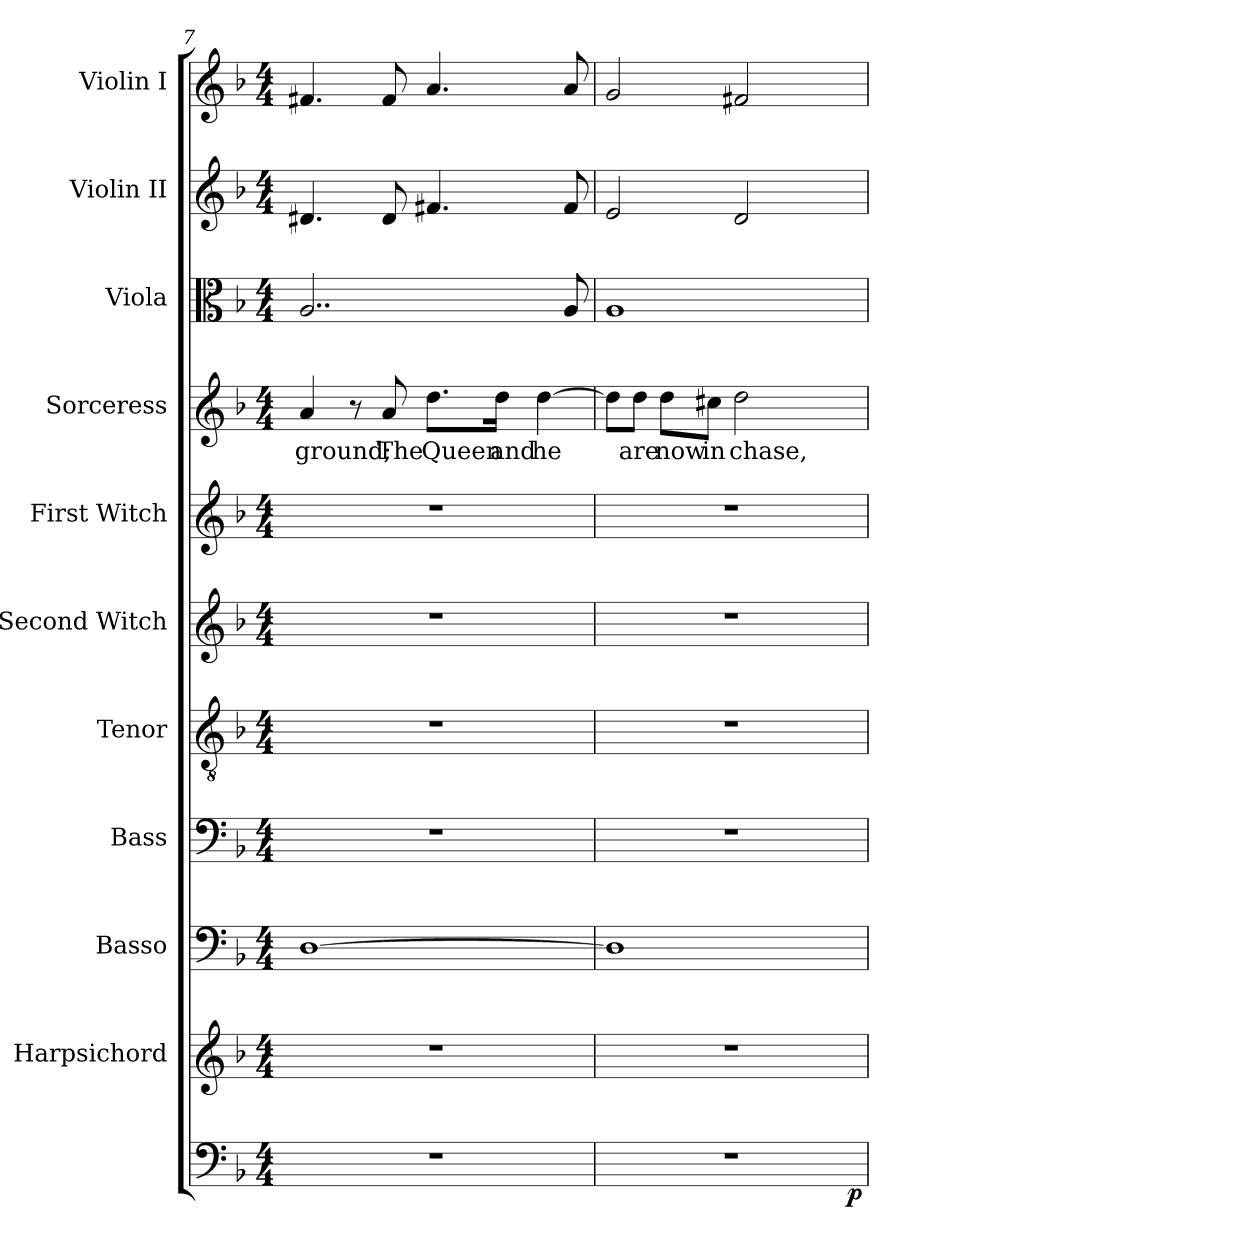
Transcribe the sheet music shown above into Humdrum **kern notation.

**kern	**dynam	**kern	**kern	**kern	**kern	**kern	**kern	**kern	**text	**kern	**kern	**kern
*part11	*part11	*part10	*part9	*part8	*part7	*part6	*part5	*part4	*part4	*part3	*part2	*part1
*staff11	*staff11	*staff10	*staff9	*staff8	*staff7	*staff6	*staff5	*staff4	*staff4	*staff3	*staff2	*staff1
*	*	*I"Harpsichord	*I"Basso	*I"Bass	*I"Tenor	*I"Second Witch	*I"First Witch	*I"Sorceress	*	*I"Viola	*I"Violin II	*I"Violin I
*	*	*I'Harps.	*I'Basso	*I'B.	*I'T.	*I'Witch-2	*I'Witch-1	*I'Sorcer.	*	*I'Vla.	*I'Vln. II	*I'Vln. I
*clefF4	*	*clefG2	*clefF4	*clefF4	*clefGv2	*clefG2	*clefG2	*clefG2	*	*clefC3	*clefG2	*clefG2
*	*	*	*	*	*ITrd7c12	*	*	*	*	*	*	*
*k[b-]	*	*k[b-]	*k[b-]	*k[b-]	*k[b-]	*k[b-]	*k[b-]	*k[b-]	*	*k[b-]	*k[b-]	*k[b-]
*d:	*	*d:	*d:	*d:	*d:	*d:	*d:	*d:	*	*d:	*d:	*d:
*M4/4	*	*M4/4	*M4/4	*M4/4	*M4/4	*M4/4	*M4/4	*M4/4	*	*M4/4	*M4/4	*M4/4
=7	=7	=7	=7	=7	=7	=7	=7	=7	=7	=7	=7	=7
!	!	!	!	!	!	!	!	!	!LO:LY:b:color=#000000	!	!	!
1r	.	1r	[1Di	1r	1r	1r	1r	4ai/	ground;	2..Ai/	4.d#Xi/	4.f#Xi/
.	.	.	.	.	.	.	.	8r	.	.	.	.
!	!	!	!	!	!	!	!	!	!LO:LY:b:color=#000000	!	!	!
.	.	.	.	.	.	.	.	8ai/	The	.	8d#i/	8f#i/
!	!	!	!	!	!	!	!	!	!LO:LY:b:color=#000000	!	!	!
.	.	.	.	.	.	.	.	8.ddi\L	Queen	.	4.f#Xi/	4.ai/
!	!	!	!	!	!	!	!	!	!LO:LY:b:color=#000000	!	!	!
.	.	.	.	.	.	.	.	16ddi\Jk	and	.	.	.
!	!	!	!	!	!	!	!	!	!LO:LY:b:color=#000000	!	!	!
.	.	.	.	.	.	.	.	[4ddi\	he	.	.	.
.	.	.	.	.	.	.	.	.	.	8Ai/	8f#i/	8ai/
!!LO:PB:g=z
=8	=8	=8	=8	=8	=8	=8	=8	=8	=8	=8	=8	=8
*^	*	*	*	*	*	*	*	*	*	*	*	*
1r	2ryy	.	1r	1Di]	1r	1r	1r	1r	8ddi\L]	.	1Ai	2ei/	2gi/
!	!	!	!	!	!	!	!	!	!	!LO:LY:b:color=#000000	!	!	!
.	.	.	.	.	.	.	.	.	8ddi\J	are	.	.	.
!	!	!	!	!	!	!	!	!	!	!LO:LY:b:color=#000000	!	!	!
.	.	.	.	.	.	.	.	.	8ddi\L	now	.	.	.
!	!	!	!	!	!	!	!	!	!	!LO:LY:b:color=#000000	!	!	!
.	.	.	.	.	.	.	.	.	8cc#Xi\J	in	.	.	.
!	!	!	!	!	!	!	!	!	!	!LO:LY:b:color=#000000	!	!	!
.	4ryy	.	.	.	.	.	.	.	2ddi\	chase,	.	2di/	2f#Xi/
.	8ryy	.	.	.	.	.	.	.	.	.	.	.	.
.	16ryy	.	.	.	.	.	.	.	.	.	.	.	.
.	32ryy	.	.	.	.	.	.	.	.	.	.	.	.
.	64ryy	.	.	.	.	.	.	.	.	.	.	.	.
.	128...ryy	.	.	.	.	.	.	.	.	.	.	.	.
.	1024ryy	p	.	.	.	.	.	.	.	.	.	.	.
*v	*v	*	*	*	*	*	*	*	*	*	*	*	*
=	=	=	=	=	=	=	=	=	=	=	=	=
*-	*-	*-	*-	*-	*-	*-	*-	*-	*-	*-	*-	*-
